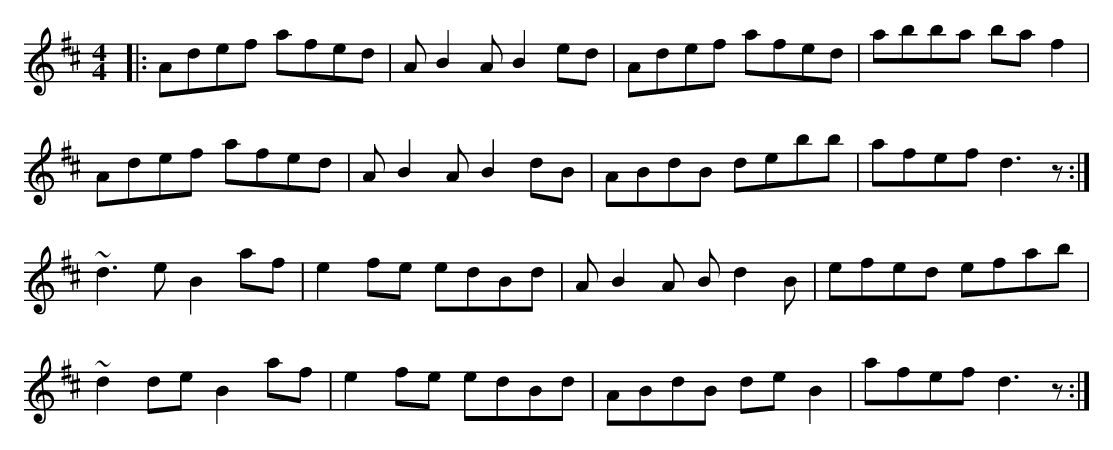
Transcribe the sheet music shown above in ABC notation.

X:1
M:4/4
K:D
|:Adef afed|AB2A B2 ed|Adef afed|abba ba f2|
Adef afed|AB2A B2 dB|ABdB debb|afef d3z:|
~d3 e B2 af|e2fe edBd|AB2A Bd2B|efed efab|
~d2 de B2 af|e2fe edBd|ABdB deB2|afef d3z:|
